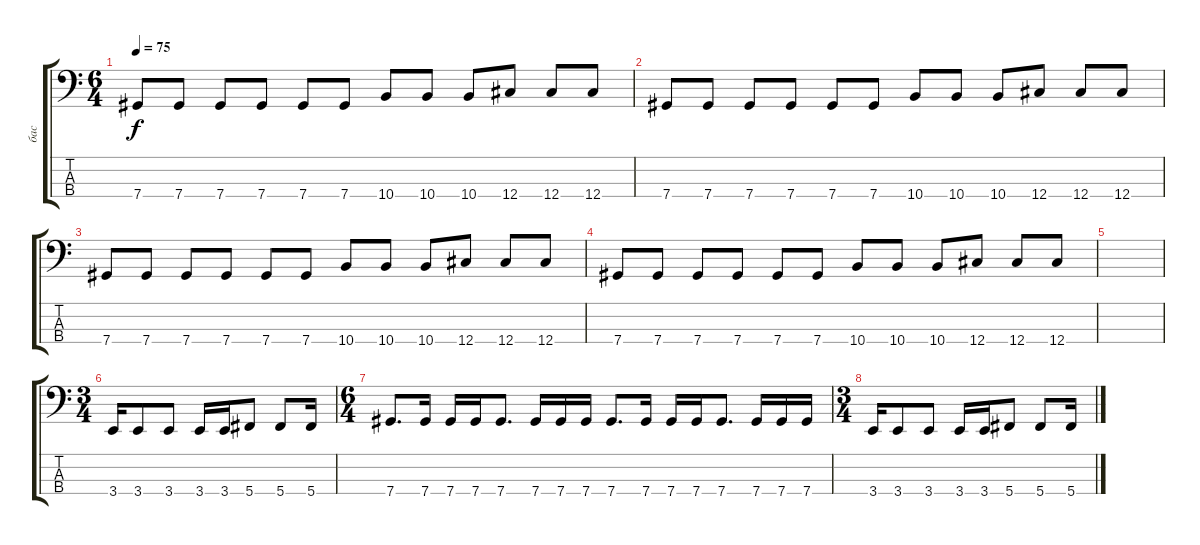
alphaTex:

\track ("бас" "бас") {instrument electricbassfinger}
\staff {score tabs}
\tuning (Gb2 Db2 Ab1 Db1) {hide}
\ts (6 4)
\tempo 75
\clef f4
\ks c
7.4.8{dy f} 7.4.8 7.4.8 7.4.8 7.4.8 7.4.8 10.4.8 10.4.8 10.4.8 12.4.8 12.4.8 12.4.8 |
7.4.8 7.4.8 7.4.8 7.4.8 7.4.8 7.4.8 10.4.8 10.4.8 10.4.8 12.4.8 12.4.8 12.4.8 |
7.4.8 7.4.8 7.4.8 7.4.8 7.4.8 7.4.8 10.4.8 10.4.8 10.4.8 12.4.8 12.4.8 12.4.8 |
7.4.8 7.4.8 7.4.8 7.4.8 7.4.8 7.4.8 10.4.8 10.4.8 10.4.8 12.4.8 12.4.8 12.4.8 |
|
\ts (3 4)
3.4.16 3.4.8 3.4.8 3.4.16 3.4.16 5.4.8 5.4.8 5.4.16 |
\ts (6 4)
7.4.8{d} 7.4.16 7.4.16 7.4.16 7.4.8{d} 7.4.16 7.4.16 7.4.16 7.4.8{d} 7.4.16 7.4.16 7.4.16 7.4.8{d} 7.4.16 7.4.16 7.4.16 |
\ts (3 4)
3.4.16 3.4.8 3.4.8 3.4.16 3.4.16 5.4.8 5.4.8 5.4.16
